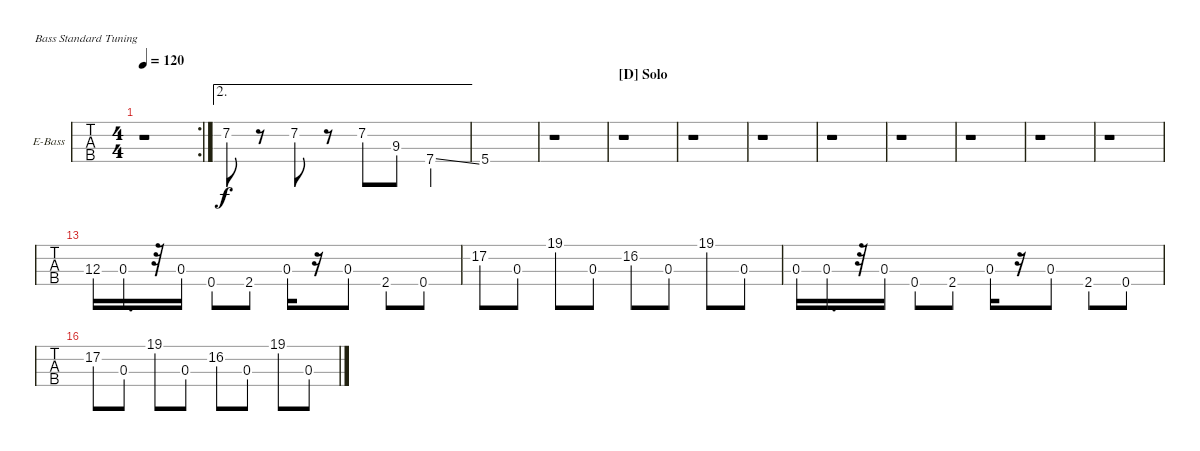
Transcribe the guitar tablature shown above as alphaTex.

\bracketExtendMode nobrackets
\firstSystemTrackNameOrientation horizontal
\otherSystemsTrackNameOrientation horizontal
\defaultBarNumberDisplay FirstOfSystem
\track ("Bass" "E-Bass") {instrument electricbassfinger}
\staff {tabs}
\tuning (G2 D2 A1 E1)
\rc 2
\ts (4 4)
\tempo 120
\clef f4
\ks c
r.1{dy f} |
\ae 2
7.2.8 r.8 7.2.8 r.8 7.2.8 9.3.8 7.4{ss}.4 |
5.4.1 |
r.1 |
\section ("D" "Solo")
r.1 |
r.1 |
r.1 |
r.1 |
r.1 |
r.1 |
r.1 |
r.1 |
12.3.16 0.3.16{d} r.32 0.3.16 0.4.8 2.4.8 0.3.16 r.16 0.3.8 2.4.8 0.4.8 |
17.2.8 0.3.8 19.1.8 0.3.8 16.2.8 0.3.8 19.1.8 0.3.8 |
0.3.16 0.3.16{d} r.32 0.3.16 0.4.8 2.4.8 0.3.16 r.16 0.3.8 2.4.8 0.4.8 |
17.2.8 0.3.8 19.1.8 0.3.8 16.2.8 0.3.8 19.1.8 0.3.8
